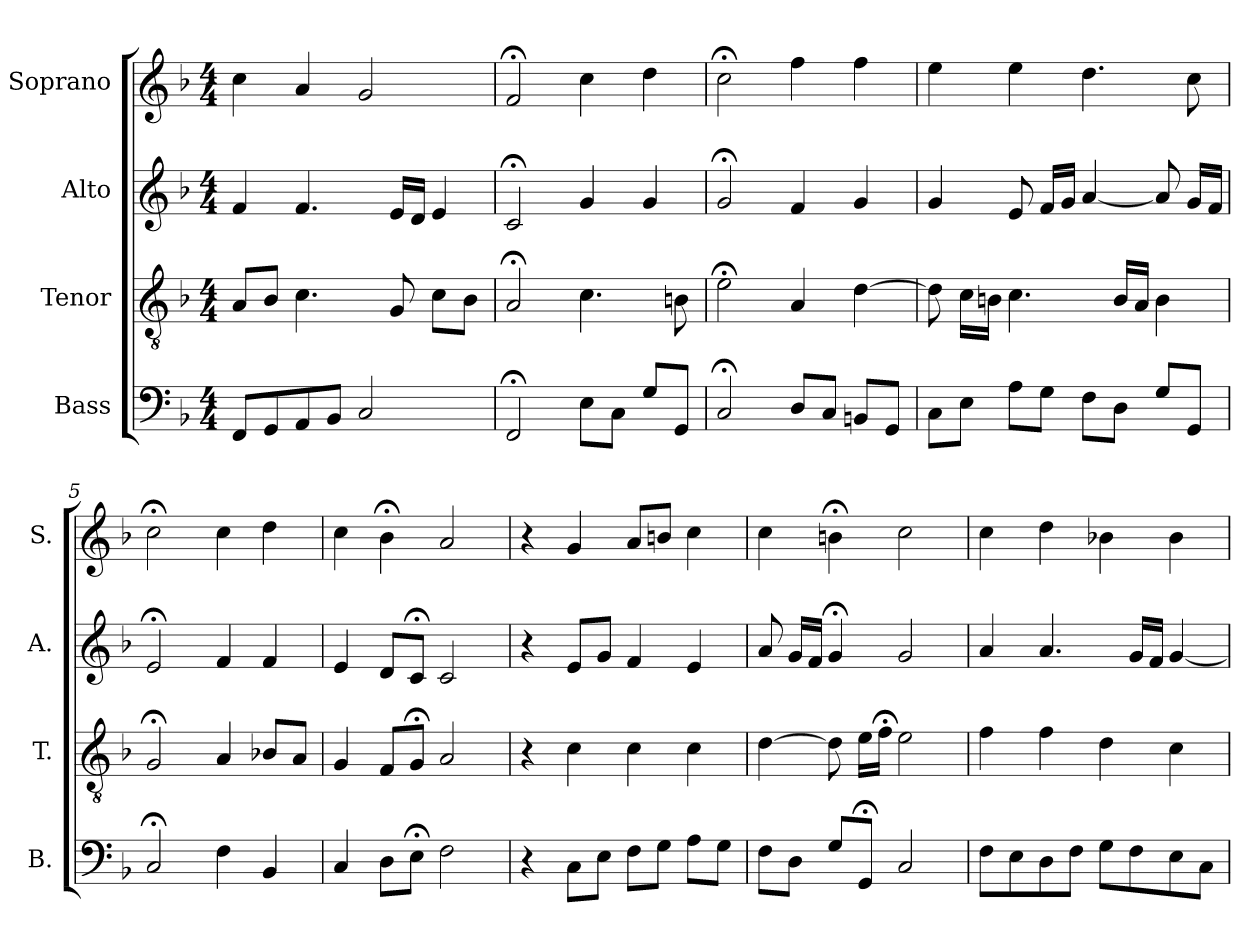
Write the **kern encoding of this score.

**kern	**kern	**kern	**kern
*part4	*part3	*part2	*part1
*staff4	*staff3	*staff2	*staff1
*I"Bass	*I"Tenor	*I"Alto	*I"Soprano
*I'B.	*I'T.	*I'A.	*I'S.
*clefF4	*clefGv2	*clefG2	*clefG2
*	*ITrd7c12	*	*
*k[b-]	*k[b-]	*k[b-]	*k[b-]
*F:	*F:	*F:	*F:
*M4/4	*M4/4	*M4/4	*M4/4
=1	=1	=1	=1
8FF/L	8AA/L	4f/	4cc\
8GG/	8BB-/J	.	.
8AA/	4.C\	4.f/	4a/
8BB-/J	.	.	.
2C/	.	.	2g/
.	8GG/	16e/LL	.
.	.	16d/JJ	.
.	8C\L	4e/	.
.	8BB-\J	.	.
=2	=2	=2	=2
2FF;</	2AA;</	2c;</	2f;</
8E\L	4.C\	4g/	4cc\
8C\J	.	.	.
8G/L	.	4g/	4dd\
8GG/J	8BBn\	.	.
=3	=3	=3	=3
2C;</	2E;<\	2g;</	2cc;<\
8D/L	4AA/	4f/	4ff\
8C/J	.	.	.
8BBn/L	[4D\	4g/	4ff\
8GG/J	.	.	.
=4	=4	=4	=4
8C\L	8D\]	4g/	4ee\
8E\J	16C\LL	.	.
.	16BBn\JJ	.	.
8A\L	4.C\	8e/	4ee\
8G\J	.	16f/LL	.
.	.	16g/JJ	.
8F\L	.	[4a/	4.dd\
8D\J	16BB/LL	.	.
.	16AA/JJ	.	.
8G/L	4BB\	8a/]	.
8GG/J	.	16g/LL	8cc\
.	.	16f/JJ	.
!!LO:LB:g=z
=5	=5	=5	=5
2C;</	2GG;</	2e;</	2cc;<\
4F\	4AA/	4f/	4cc\
4BB-/	8BB-X/L	4f/	4dd\
.	8AA/J	.	.
=6	=6	=6	=6
4C/	4GG/	4e/	4cc\
8D\L	8FF/L	8d/L	4b-;<\
8E;<\J	8GG;</J	8c;</J	.
2F\	2AA/	2c/	2a/
=7	=7	=7	=7
4r	4r	4r	4r
8C\L	4C\	8e/L	4g/
8E\J	.	8g/J	.
8F\L	4C\	4f/	8a/L
8G\J	.	.	8bn/J
8A\L	4C\	4e/	4cc\
8G\J	.	.	.
=8	=8	=8	=8
8F\L	[4D\	8a/	4cc\
8D\J	.	16g/LL	.
.	.	16f/JJ	.
8G/L	8D\]	4g;</	4bn;<\
8GG;</J	16E\LL	.	.
.	16F;<\JJ	.	.
2C/	2E\	2g/	2cc\
=9	=9	=9	=9
8F\L	4F\	4a/	4cc\
8E\	.	.	.
8D\	4F\	4.a/	4dd\
8F\J	.	.	.
8G\L	4D\	.	4b-X\
8F\	.	16g/LL	.
.	.	16f/JJ	.
8E\	4C\	[4g/	4b-\
8C\J	.	.	.
=	=	=	=
*-	*-	*-	*-
